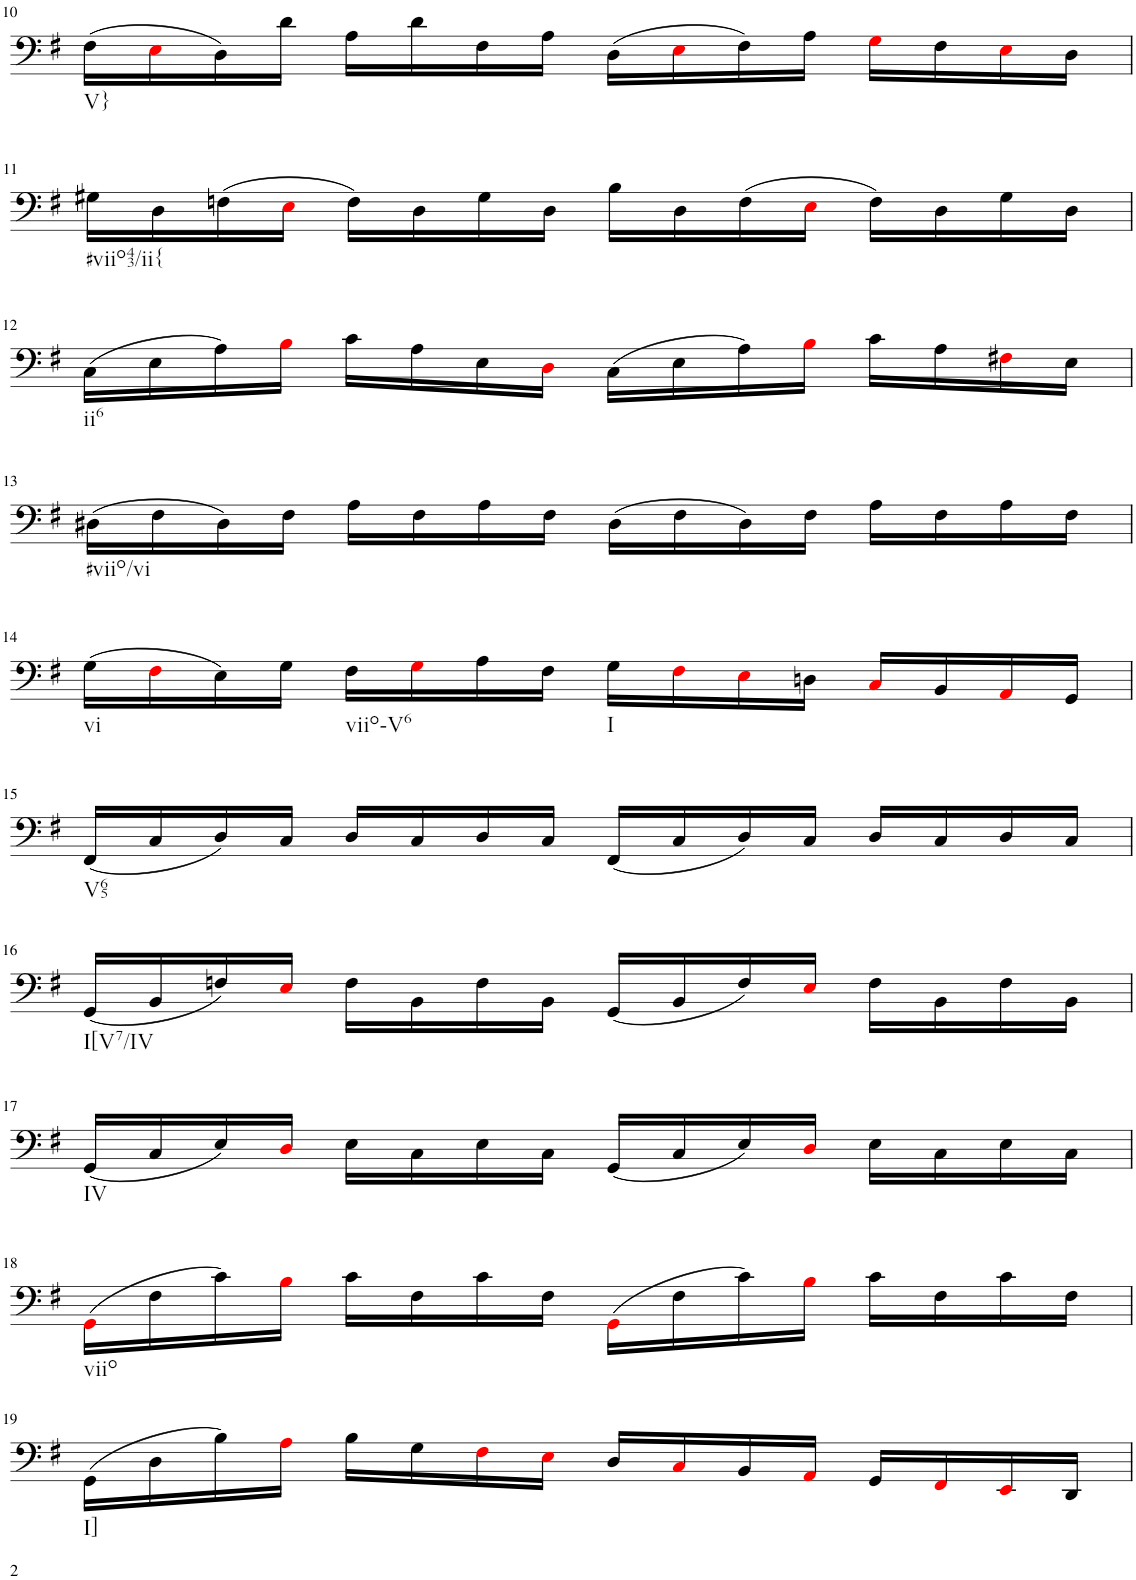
**kern
*part1
*staff1
*I"unbenannt
!!LO:PB:g=z
*clefF4
*k[f#]
*M4/4
*met(c)
=10
!LO:TX:b:t=V}
(16F#\LL
16Ei\
16D\)
16d\JJ
16A\LL
16d\
16F#\
16A\JJ
(16D\LL
16Ei\
16F#\)
16A\JJ
16Gi\LL
16F#\
16Ei\
16D\JJ
!!LO:LB:g=z
=11
!LO:TX:b:t=#viio43/ii{
16G#X\LL
16D\
(16Fn\
16Ei\JJ
16F\LL)
16D\
16G#\
16D\JJ
16B\LL
16D\
(16F\
16Ei\JJ
16F\LL)
16D\
16G#\
16D\JJ
!!LO:LB:g=z
=12
!LO:TX:b:t=ii6
(16C\LL
16E\
16A\)
16Bi\JJ
16c\LL
16A\
16E\
16Di\JJ
(16C\LL
16E\
16A\)
16Bi\JJ
16c\LL
16A\
16F#Xi\
16E\JJ
!!LO:LB:g=z
=13
!LO:TX:b:t=#viio/vi
(16D#X\LL
16F#\
16D#\)
16F#\JJ
16A\LL
16F#\
16A\
16F#\JJ
(16D#\LL
16F#\
16D#\)
16F#\JJ
16A\LL
16F#\
16A\
16F#\JJ
!!LO:LB:g=z
=14
!LO:TX:b:t=vi
(16G\LL
16F#i\
16E\)
16G\JJ
!LO:TX:b:t=viio-V6
16F#\LL
16Gi\
16A\
16F#\JJ
!LO:TX:b:t=I
16G\LL
16F#i\
16Ei\
16Dn\JJ
16Ci/LL
16BB/
16AAi/
16GG/JJ
!!LO:LB:g=z
=15
!LO:TX:b:t=V65
(16FF#/LL
16C/
16D/)
16C/JJ
16D/LL
16C/
16D/
16C/JJ
(16FF#/LL
16C/
16D/)
16C/JJ
16D/LL
16C/
16D/
16C/JJ
!!LO:LB:g=z
=16
!LO:TX:b:t=I[V7/IV
(16GG/LL
16BB/
16Fn/)
16Ei/JJ
16F\LL
16BB\
16F\
16BB\JJ
(16GG/LL
16BB/
16F/)
16Ei/JJ
16F\LL
16BB\
16F\
16BB\JJ
!!LO:LB:g=z
=17
!LO:TX:b:t=IV
(16GG/LL
16C/
16E/)
16Di/JJ
16E\LL
16C\
16E\
16C\JJ
(16GG/LL
16C/
16E/)
16Di/JJ
16E\LL
16C\
16E\
16C\JJ
!!LO:LB:g=z
=18
!LO:TX:b:t=viio
(16GGi\LL
16F#\
16c\)
16Bi\JJ
16c\LL
16F#\
16c\
16F#\JJ
(16GGi\LL
16F#\
16c\)
16Bi\JJ
16c\LL
16F#\
16c\
16F#\JJ
!!LO:LB:g=z
=19
!LO:TX:b:t=I]
(16GG\LL
16D\
16B\)
16Ai\JJ
16B\LL
16G\
16F#i\
16Ei\JJ
16D/LL
16Ci/
16BB/
16AAi/JJ
16GG/LL
16FF#i/
16EEi/
16DD/JJ
=
*-
